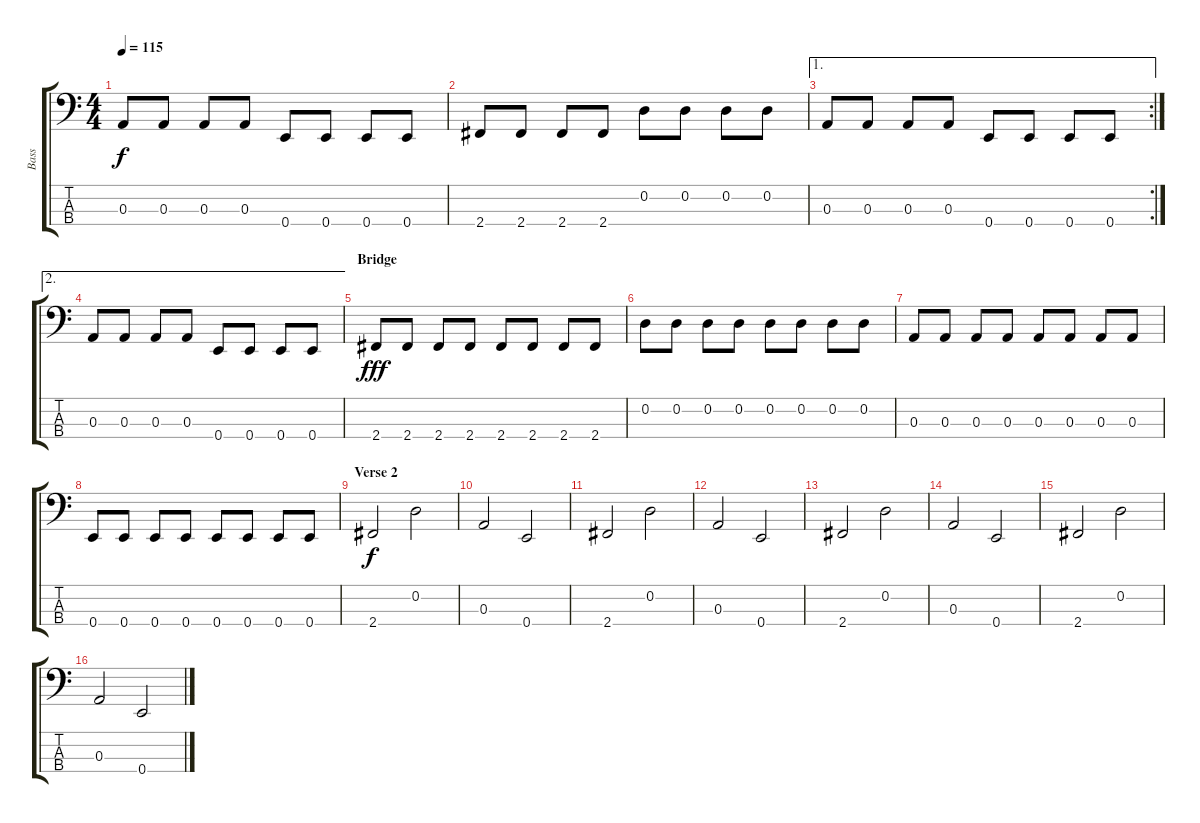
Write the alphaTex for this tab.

\track ("Bass" "Bass") {instrument electricbasspick}
\staff {score tabs}
\tuning (G2 D2 A1 E1) {hide}
\ts (4 4)
\tempo 115
\clef f4
\ks c
0.3.8{dy f} 0.3.8 0.3.8 0.3.8 0.4.8 0.4.8 0.4.8 0.4.8 |
2.4.8 2.4.8 2.4.8 2.4.8 0.2.8 0.2.8 0.2.8 0.2.8 |
\ae 1
\rc 2
0.3.8 0.3.8 0.3.8 0.3.8 0.4.8 0.4.8 0.4.8 0.4.8 |
\ae 2
0.3.8 0.3.8 0.3.8 0.3.8 0.4.8 0.4.8 0.4.8 0.4.8 |
\section ("" "Bridge")
2.4.8{dy fff} 2.4.8 2.4.8 2.4.8 2.4.8 2.4.8 2.4.8 2.4.8 |
0.2.8 0.2.8 0.2.8 0.2.8 0.2.8 0.2.8 0.2.8 0.2.8 |
0.3.8 0.3.8 0.3.8 0.3.8 0.3.8 0.3.8 0.3.8 0.3.8 |
0.4.8 0.4.8 0.4.8 0.4.8 0.4.8 0.4.8 0.4.8 0.4.8 |
\section ("" "Verse 2")
2.4.2{dy f} 0.2.2 |
0.3.2 0.4.2 |
2.4.2 0.2.2 |
0.3.2 0.4.2 |
2.4.2 0.2.2 |
0.3.2 0.4.2 |
2.4.2 0.2.2 |
0.3.2 0.4.2
